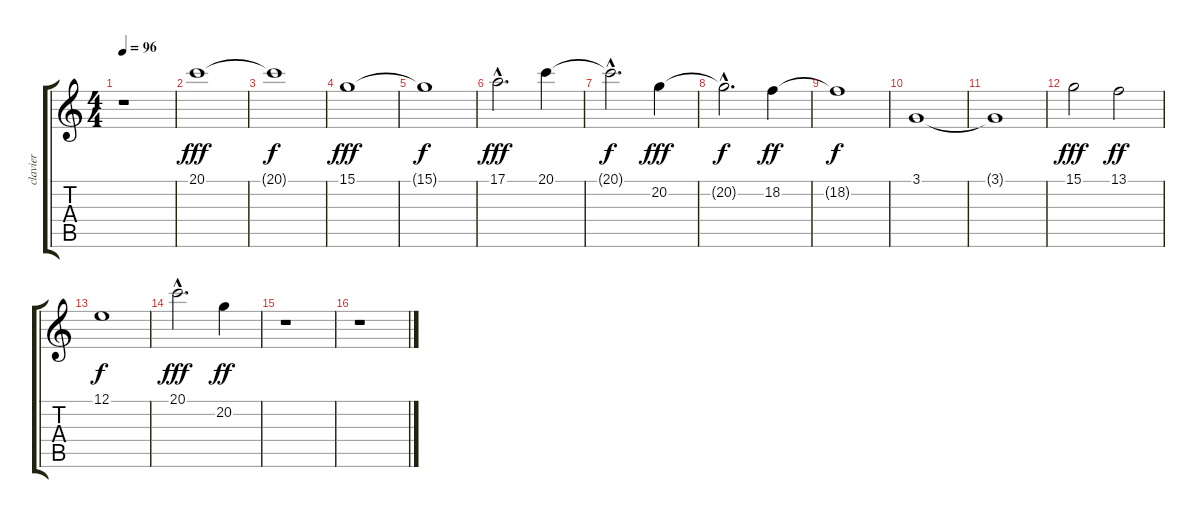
\track ("clavier" "clavier") {instrument pad1newage}
\staff {score tabs}
\tuning (E4 B3 G3 D3 A2 E2) {hide}
\ts (4 4)
\tempo 96
\clef g2
\ks c
r.1{dy fff instrument pad1newage} |
20.1.1 |
20.1{t}.1{dy f} |
15.1.1{dy fff} |
15.1{t}.1{dy f} |
17.1{hac}.2{d dy fff} 20.1.4 |
20.1{hac t}.2{d dy f} 20.2.4{dy fff} |
20.2{hac t}.2{d dy f} 18.2.4{dy ff} |
18.2{t}.1{dy f} |
3.1.1 |
3.1{t}.1 |
15.1.2{dy fff} 13.1.2{dy ff} |
12.1.1{dy f} |
20.1{hac}.2{d dy fff} 20.2.4{dy ff} |
r.1 |
r.1
